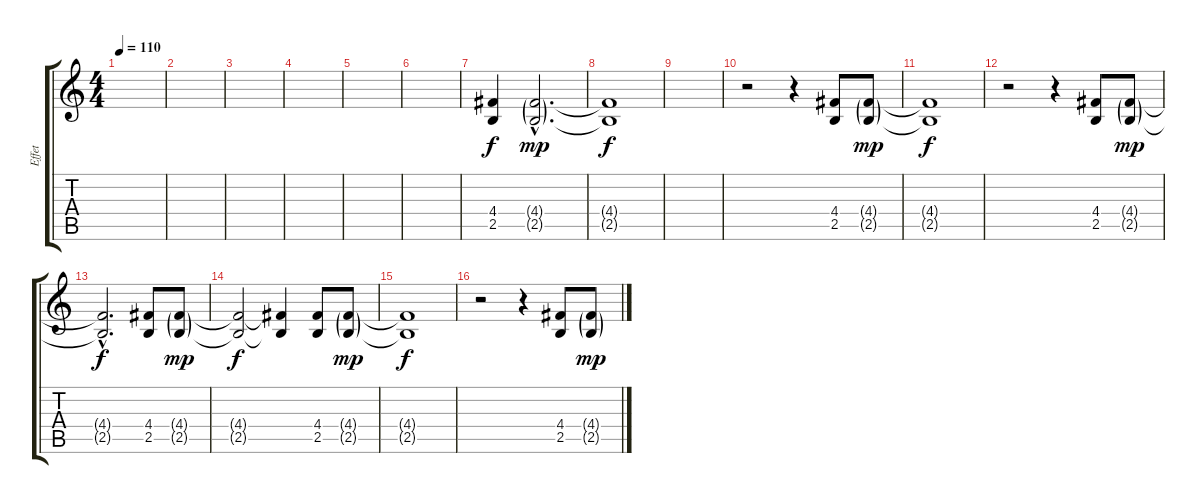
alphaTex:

\track ("Effet" "Effet") {instrument acousticguitarsteel}
\staff {score tabs}
\tuning (E4 B3 G3 D3 A2 E2) {hide}
\ts (4 4)
\tempo 110
\clef g2
\ks c
|
|
|
|
|
|
(4.4 2.5).4 (4.4{g hac} 2.5{g hac}).2{d dy mp} |
(4.4{t} 2.5{t}).1{dy f} |
|
r.2 r.4 (4.4 2.5).8 (4.4{g} 2.5{g}).8{dy mp} |
(4.4{t} 2.5{t}).1{dy f} |
r.2 r.4 (4.4 2.5).8 (4.4{g} 2.5{g}).8{dy mp} |
(4.4{hac t} 2.5{hac t}).2{d dy f} (4.4 2.5).8 (4.4{g} 2.5{g}).8{dy mp} |
(4.4{t} 2.5{t}).2{dy f} (4.4{t} 2.5{t}).4 (4.4 2.5).8 (4.4{g} 2.5{g}).8{dy mp} |
(4.4{t} 2.5{t}).1{dy f} |
r.2 r.4 (4.4 2.5).8 (4.4{g} 2.5{g}).8{dy mp}
